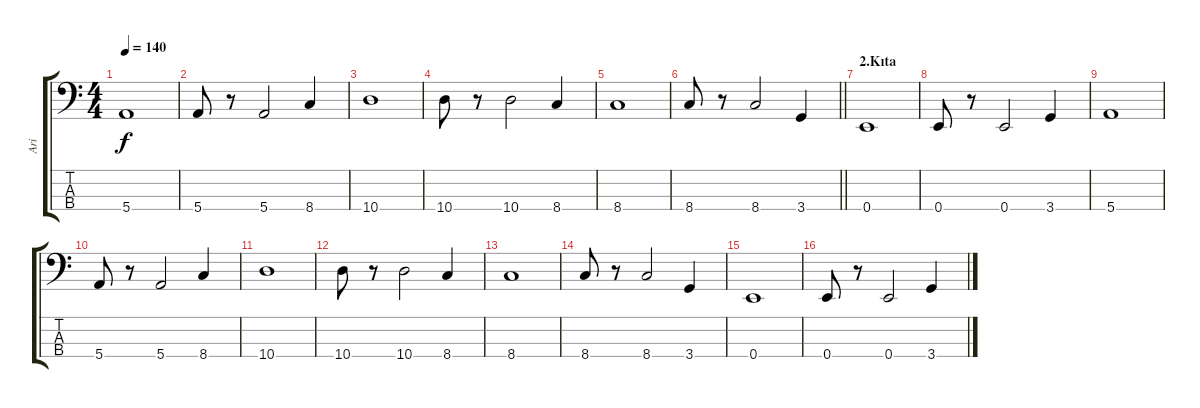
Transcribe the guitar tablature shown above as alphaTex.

\track ("Ari" "Ari") {instrument electricbassfinger}
\staff {score tabs}
\tuning (G2 D2 A1 E1) {hide}
\ts (4 4)
\tempo 140
\clef f4
\ks c
5.4.1{dy f} |
5.4.8 r.8 5.4.2 8.4.4 |
10.4.1 |
10.4.8 r.8 10.4.2 8.4.4 |
8.4.1 |
\barLineRight lightlight
8.4.8 r.8 8.4.2 3.4.4 |
\section ("" "2.Kıta")
0.4.1 |
0.4.8 r.8 0.4.2 3.4.4 |
5.4.1 |
5.4.8 r.8 5.4.2 8.4.4 |
10.4.1 |
10.4.8 r.8 10.4.2 8.4.4 |
8.4.1 |
8.4.8 r.8 8.4.2 3.4.4 |
0.4.1 |
0.4.8 r.8 0.4.2 3.4.4
